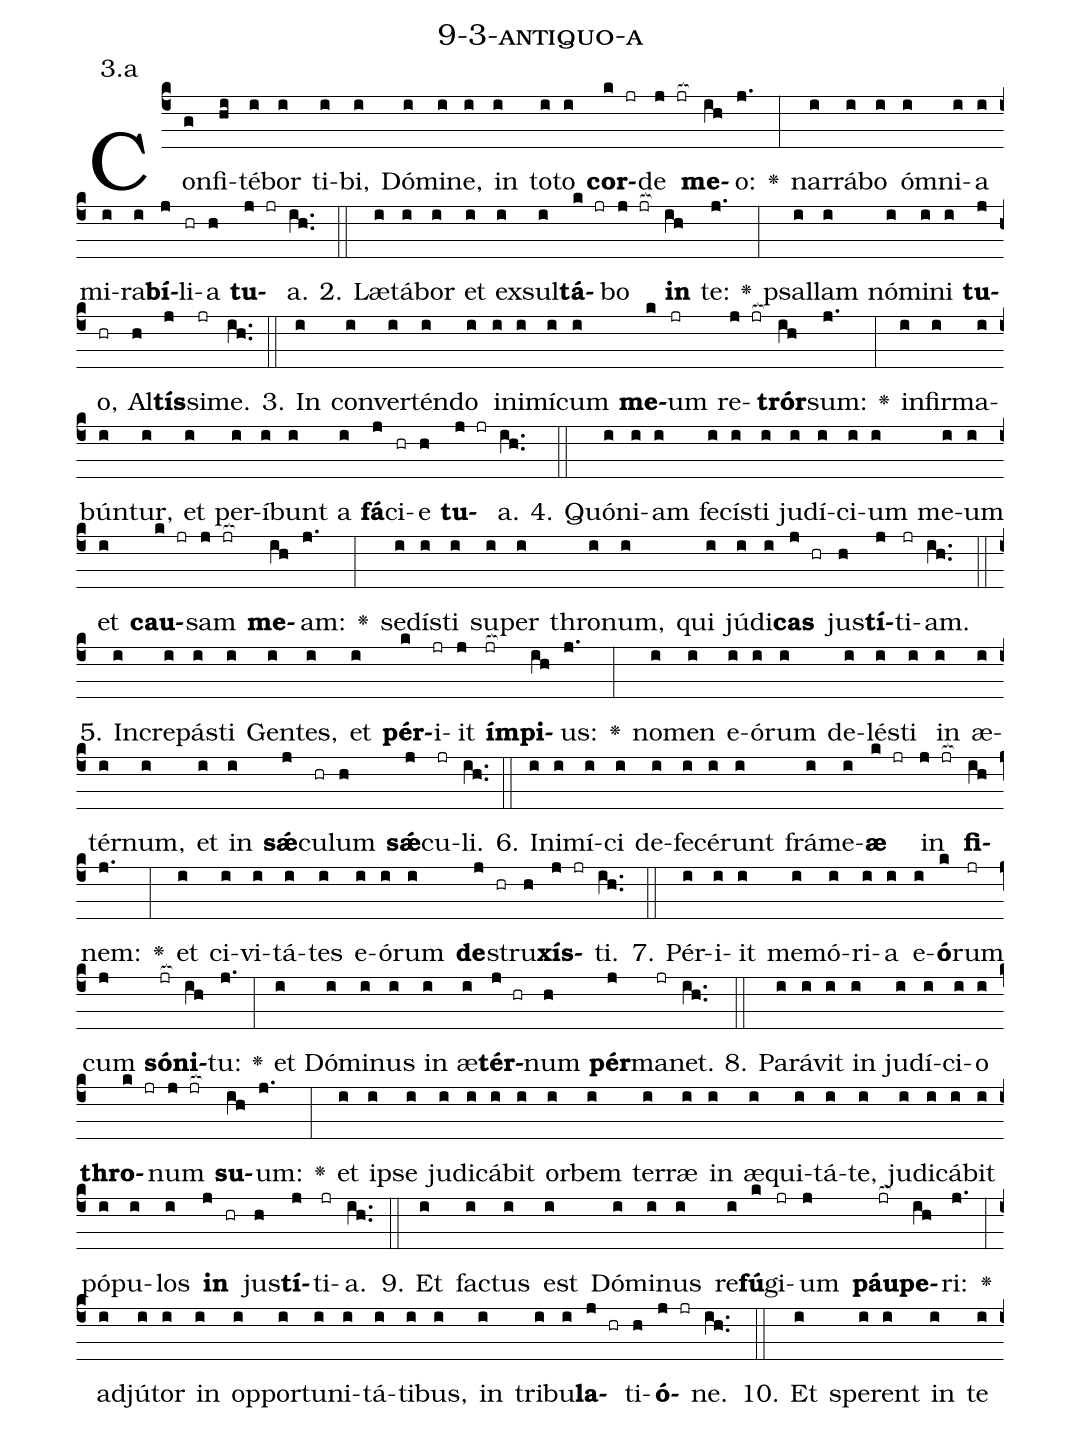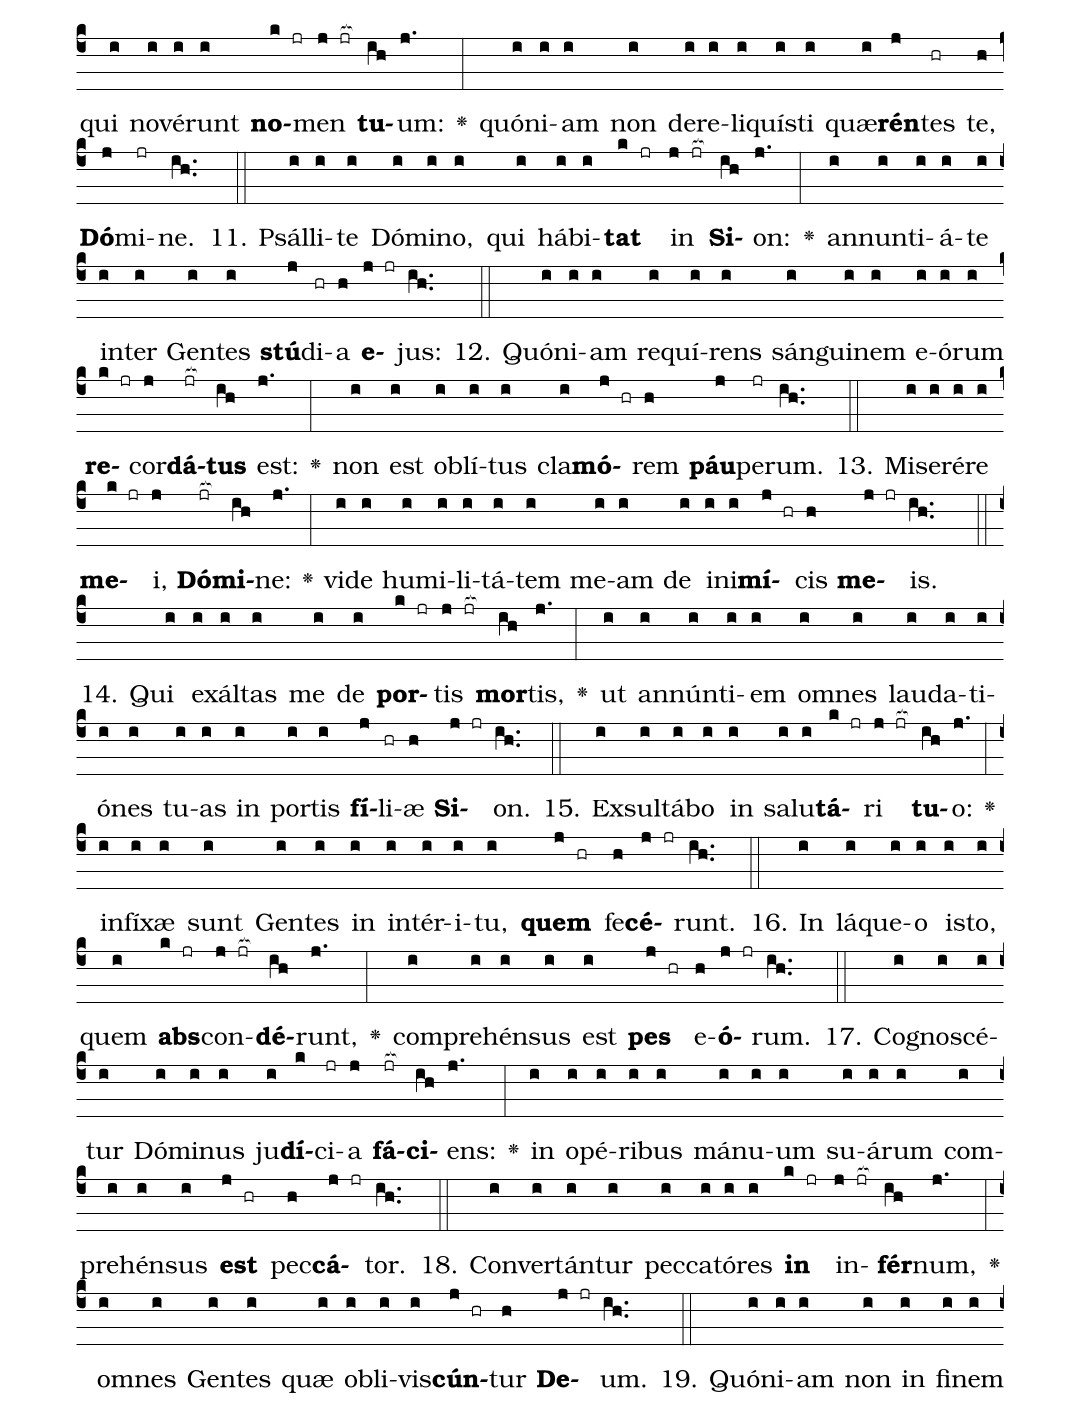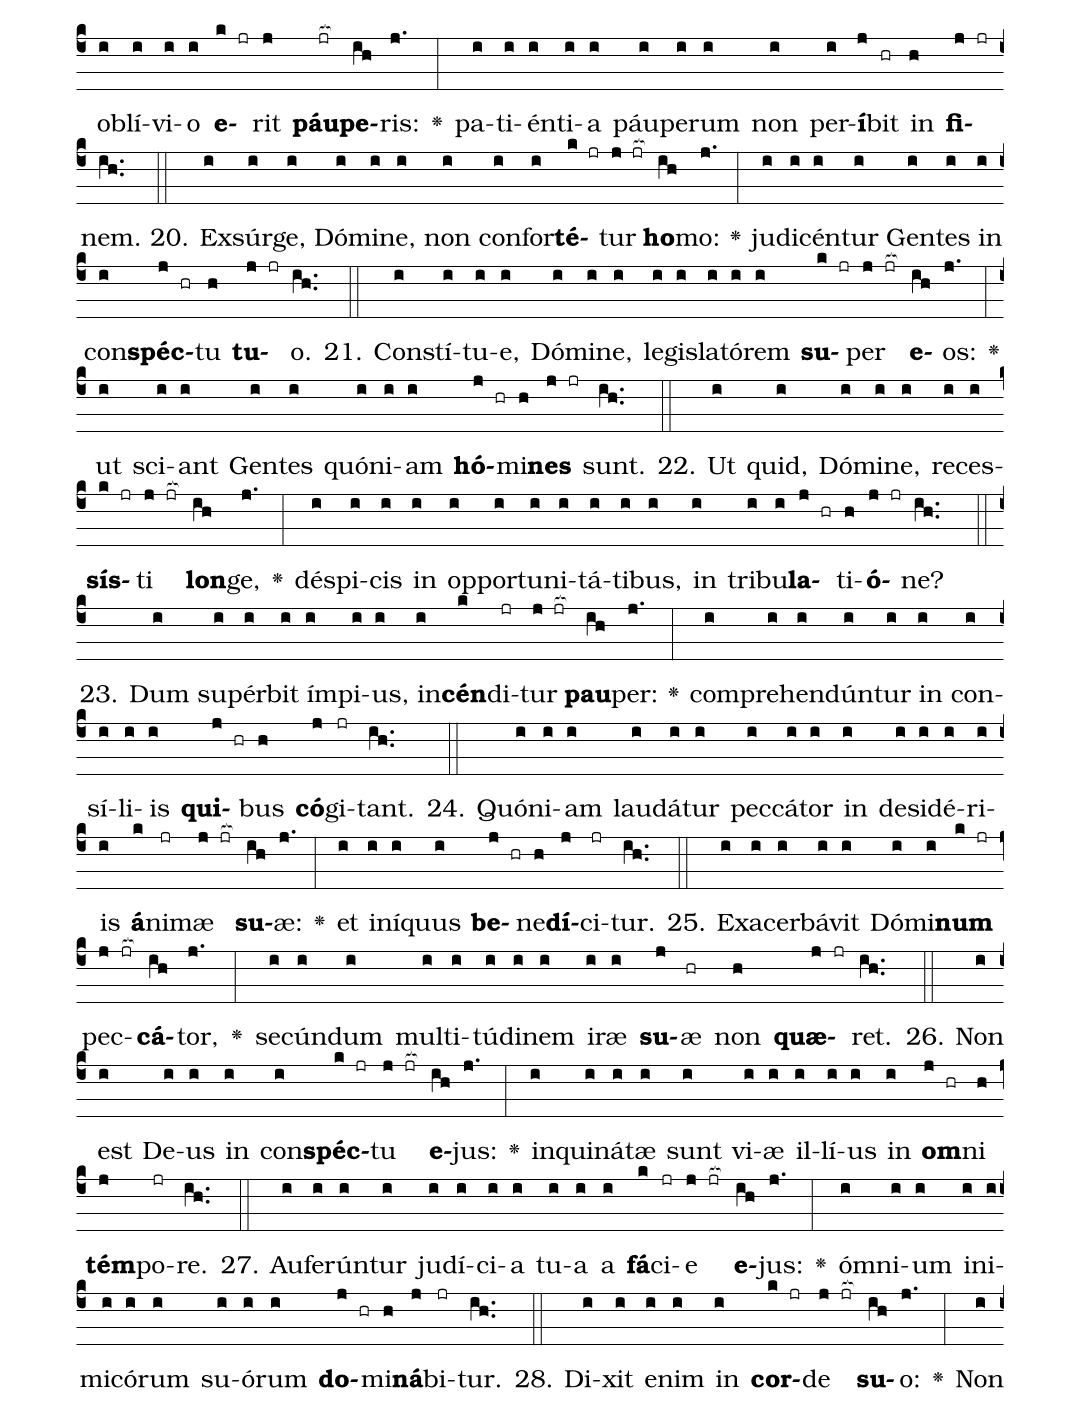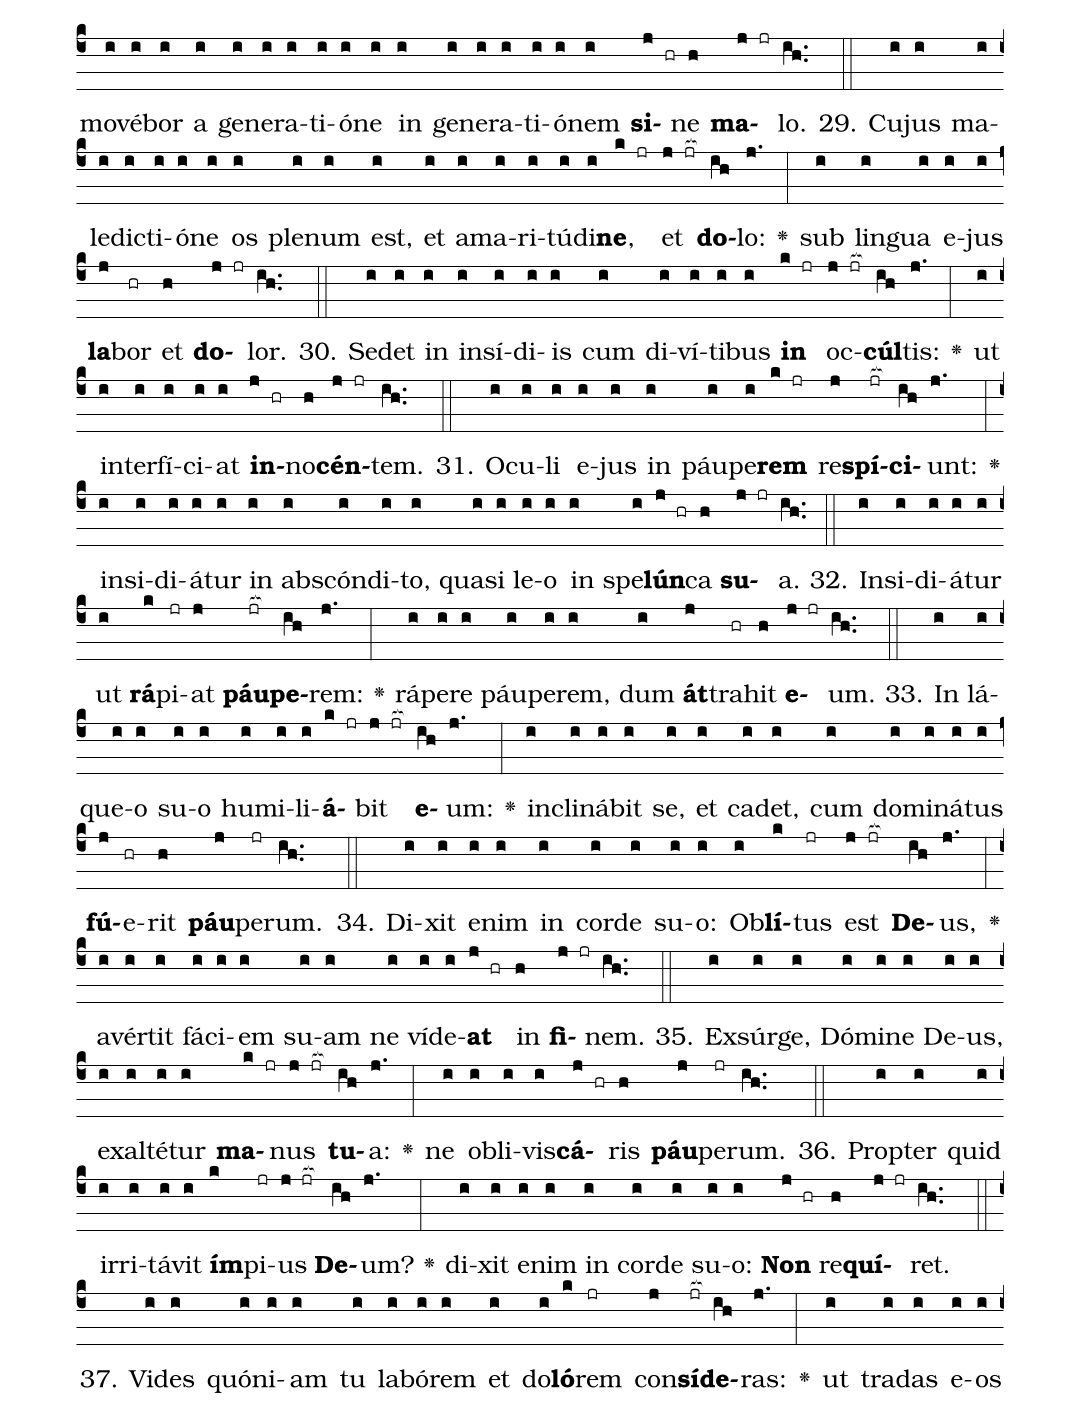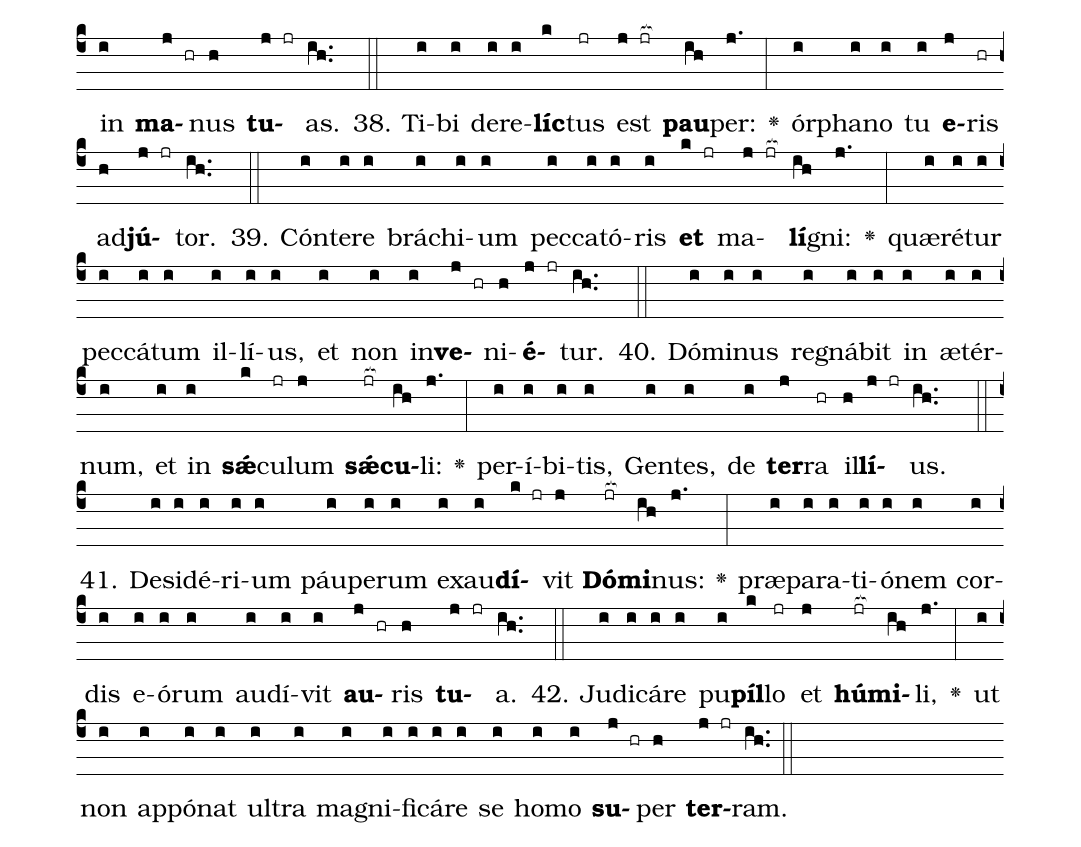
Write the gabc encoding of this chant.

name: 9-3-antiquo-a;
annotation: 3.a;
%%
(c4)Con(g)fi(hi)té(i)bor(i) ti(i)bi,(i) Dó(i)mi(i)ne,(i) in(i) to(i)to(i) <b>cor</b>(k jr)de(j jr[ocb:1{]) <b>me</b>(ih[ocb:0}])o:(j.) <v>\greheightstar</v>(:) nar(i)rá(i)bo(i) óm(i)ni(i)a(i) mi(i)ra(i)<b>bí</b>(j)li(hr)a(h) <b>tu</b>(j jr)a.(ih..) (::)
2. Læ(i)tá(i)bor(i) et(i) ex(i)sul(i)<b>tá</b>(k jr)bo(j jr[ocb:1{]) <b>in</b>(ih[ocb:0}]) te:(j.) <v>\greheightstar</v>(:) psal(i)lam(i) nó(i)mi(i)ni(i) <b>tu</b>(j)o,(hr) Al(h)<b>tís</b>(j)si(jr)me.(ih..) (::)
3. In(i) con(i)ver(i)tén(i)do(i) in(i)i(i)mí(i)cum(i) <b>me</b>(k)um(jr) re(j jr[ocb:1{])<b>trór</b>(ih[ocb:0}])sum:(j.) <v>\greheightstar</v>(:) in(i)fir(i)ma(i)bún(i)tur,(i) et(i) per(i)í(i)bunt(i) a(i) <b>fá</b>(j)ci(hr)e(h) <b>tu</b>(j jr)a.(ih..) (::)
4. Quón(i)i(i)am(i) fe(i)cís(i)ti(i) ju(i)dí(i)ci(i)um(i) me(i)um(i) et(i) <b>cau</b>(k jr)sam(j jr[ocb:1{]) <b>me</b>(ih[ocb:0}])am:(j.) <v>\greheightstar</v>(:) se(i)dís(i)ti(i) su(i)per(i) thro(i)num,(i) qui(i) jú(i)di(i)<b>cas</b>(j hr) jus(h)<b>tí</b>(j)ti(jr)am.(ih..) (::)
5. In(i)cre(i)pás(i)ti(i) Gen(i)tes,(i) et(i) <b>pér</b>(k)i(jr)it(j) <b>ím</b>(jr[ocb:1{])<b>pi</b>(ih[ocb:0}])us:(j.) <v>\greheightstar</v>(:) no(i)men(i) e(i)ó(i)rum(i) de(i)lés(i)ti(i) in(i) æ(i)tér(i)num,(i) et(i) in(i) <b>sǽ</b>(j)cu(hr)lum(h) <b>sǽ</b>(j)cu(jr)li.(ih..) (::)
6. In(i)i(i)mí(i)ci(i) de(i)fe(i)cé(i)runt(i) frá(i)me(i)<b>æ</b>(k jr) in(j jr[ocb:1{]) <b>fi</b>(ih[ocb:0}])nem:(j.) <v>\greheightstar</v>(:) et(i) ci(i)vi(i)tá(i)tes(i) e(i)ó(i)rum(i) <b>de</b>(j hr)stru(h)<b>xís</b>(j jr)ti.(ih..) (::)
7. Pér(i)i(i)it(i) me(i)mó(i)ri(i)a(i) e(i)<b>ó</b>(k)rum(jr) cum(j) <b>só</b>(jr[ocb:1{])<b>ni</b>(ih[ocb:0}])tu:(j.) <v>\greheightstar</v>(:) et(i) Dó(i)mi(i)nus(i) in(i) æ(i)<b>tér</b>(j hr)num(h) <b>pér</b>(j)ma(jr)net.(ih..) (::)
8. Pa(i)rá(i)vit(i) in(i) ju(i)dí(i)ci(i)o(i) <b>thro</b>(k jr)num(j jr[ocb:1{]) <b>su</b>(ih[ocb:0}])um:(j.) <v>\greheightstar</v>(:) et(i) ip(i)se(i) ju(i)di(i)cá(i)bit(i) or(i)bem(i) ter(i)ræ(i) in(i) æ(i)qui(i)tá(i)te,(i) ju(i)di(i)cá(i)bit(i) pó(i)pu(i)los(i) <b>in</b>(j hr) jus(h)<b>tí</b>(j)ti(jr)a.(ih..) (::)
9. Et(i) fac(i)tus(i) est(i) Dó(i)mi(i)nus(i) re(i)<b>fú</b>(k)gi(jr)um(j) <b>páu</b>(jr[ocb:1{])<b>pe</b>(ih[ocb:0}])ri:(j.) <v>\greheightstar</v>(:) ad(i)jú(i)tor(i) in(i) op(i)por(i)tu(i)ni(i)tá(i)ti(i)bus,(i) in(i) tri(i)bu(i)<b>la</b>(j hr)ti(h)<b>ó</b>(j jr)ne.(ih..) (::)
10. Et(i) spe(i)rent(i) in(i) te(i) qui(i) no(i)vé(i)runt(i) <b>no</b>(k jr)men(j jr[ocb:1{]) <b>tu</b>(ih[ocb:0}])um:(j.) <v>\greheightstar</v>(:) quón(i)i(i)am(i) non(i) de(i)re(i)li(i)quís(i)ti(i) quæ(i)<b>rén</b>(j)tes(hr) te,(h) <b>Dó</b>(j)mi(jr)ne.(ih..) (::)
11. Psál(i)li(i)te(i) Dó(i)mi(i)no,(i) qui(i) há(i)bi(i)<b>tat</b>(k jr) in(j jr[ocb:1{]) <b>Si</b>(ih[ocb:0}])on:(j.) <v>\greheightstar</v>(:) an(i)nun(i)ti(i)á(i)te(i) in(i)ter(i) Gen(i)tes(i) <b>stú</b>(j)di(hr)a(h) <b>e</b>(j jr)jus:(ih..) (::)
12. Quón(i)i(i)am(i) re(i)quí(i)rens(i) sán(i)gui(i)nem(i) e(i)ó(i)rum(i) <b>re</b>(k jr)cor(j)<b>dá</b>(jr[ocb:1{])<b>tus</b>(ih[ocb:0}]) est:(j.) <v>\greheightstar</v>(:) non(i) est(i) ob(i)lí(i)tus(i) cla(i)<b>mó</b>(j hr)rem(h) <b>páu</b>(j)pe(jr)rum.(ih..) (::)
13. Mi(i)se(i)ré(i)re(i) <b>me</b>(k jr)i,(j) <b>Dó</b>(jr[ocb:1{])<b>mi</b>(ih[ocb:0}])ne:(j.) <v>\greheightstar</v>(:) vi(i)de(i) hu(i)mi(i)li(i)tá(i)tem(i) me(i)am(i) de(i) in(i)i(i)<b>mí</b>(j hr)cis(h) <b>me</b>(j jr)is.(ih..) (::)
14. Qui(i) ex(i)ál(i)tas(i) me(i) de(i) <b>por</b>(k jr)tis(j jr[ocb:1{]) <b>mor</b>(ih[ocb:0}])tis,(j.) <v>\greheightstar</v>(:) ut(i) an(i)nún(i)ti(i)em(i) om(i)nes(i) lau(i)da(i)ti(i)ó(i)nes(i) tu(i)as(i) in(i) por(i)tis(i) <b>fí</b>(j)li(hr)æ(h) <b>Si</b>(j jr)on.(ih..) (::)
15. Ex(i)sul(i)tá(i)bo(i) in(i) sa(i)lu(i)<b>tá</b>(k jr)ri(j jr[ocb:1{]) <b>tu</b>(ih[ocb:0}])o:(j.) <v>\greheightstar</v>(:) in(i)fí(i)xæ(i) sunt(i) Gen(i)tes(i) in(i) in(i)tér(i)i(i)tu,(i) <b>quem</b>(j hr) fe(h)<b>cé</b>(j jr)runt.(ih..) (::)
16. In(i) lá(i)que(i)o(i) is(i)to,(i) quem(i) <b>abs</b>(k jr)con(j jr[ocb:1{])<b>dé</b>(ih[ocb:0}])runt,(j.) <v>\greheightstar</v>(:) com(i)pre(i)hén(i)sus(i) est(i) <b>pes</b>(j hr) e(h)<b>ó</b>(j jr)rum.(ih..) (::)
17. Co(i)gno(i)scé(i)tur(i) Dó(i)mi(i)nus(i) ju(i)<b>dí</b>(k)ci(jr)a(j) <b>fá</b>(jr[ocb:1{])<b>ci</b>(ih[ocb:0}])ens:(j.) <v>\greheightstar</v>(:) in(i) o(i)pé(i)ri(i)bus(i) má(i)nu(i)um(i) su(i)á(i)rum(i) com(i)pre(i)hén(i)sus(i) <b>est</b>(j hr) pec(h)<b>cá</b>(j jr)tor.(ih..) (::)
18. Con(i)ver(i)tán(i)tur(i) pec(i)ca(i)tó(i)res(i) <b>in</b>(k jr) in(j jr[ocb:1{])<b>fér</b>(ih[ocb:0}])num,(j.) <v>\greheightstar</v>(:) om(i)nes(i) Gen(i)tes(i) quæ(i) ob(i)li(i)vis(i)<b>cún</b>(j hr)tur(h) <b>De</b>(j jr)um.(ih..) (::)
19. Quón(i)i(i)am(i) non(i) in(i) fi(i)nem(i) ob(i)lí(i)vi(i)o(i) <b>e</b>(k jr)rit(j) <b>páu</b>(jr[ocb:1{])<b>pe</b>(ih[ocb:0}])ris:(j.) <v>\greheightstar</v>(:) pa(i)ti(i)én(i)ti(i)a(i) páu(i)pe(i)rum(i) non(i) per(i)<b>í</b>(j)bit(hr) in(h) <b>fi</b>(j jr)nem.(ih..) (::)
20. Ex(i)súr(i)ge,(i) Dó(i)mi(i)ne,(i) non(i) con(i)for(i)<b>té</b>(k jr)tur(j jr[ocb:1{]) <b>ho</b>(ih[ocb:0}])mo:(j.) <v>\greheightstar</v>(:) ju(i)di(i)cén(i)tur(i) Gen(i)tes(i) in(i) con(i)<b>spéc</b>(j hr)tu(h) <b>tu</b>(j jr)o.(ih..) (::)
21. Con(i)stí(i)tu(i)e,(i) Dó(i)mi(i)ne,(i) le(i)gis(i)la(i)tó(i)rem(i) <b>su</b>(k jr)per(j jr[ocb:1{]) <b>e</b>(ih[ocb:0}])os:(j.) <v>\greheightstar</v>(:) ut(i) sci(i)ant(i) Gen(i)tes(i) quón(i)i(i)am(i) <b>hó</b>(j hr)mi(h)<b>nes</b>(j jr) sunt.(ih..) (::)
22. Ut(i) quid,(i) Dó(i)mi(i)ne,(i) re(i)ces(i)<b>sís</b>(k jr)ti(j jr[ocb:1{]) <b>lon</b>(ih[ocb:0}])ge,(j.) <v>\greheightstar</v>(:) dé(i)spi(i)cis(i) in(i) op(i)por(i)tu(i)ni(i)tá(i)ti(i)bus,(i) in(i) tri(i)bu(i)<b>la</b>(j hr)ti(h)<b>ó</b>(j jr)ne?(ih..) (::)
23. Dum(i) su(i)pér(i)bit(i) ím(i)pi(i)us,(i) in(i)<b>cén</b>(k)di(jr)tur(j jr[ocb:1{]) <b>pau</b>(ih[ocb:0}])per:(j.) <v>\greheightstar</v>(:) com(i)pre(i)hen(i)dún(i)tur(i) in(i) con(i)sí(i)li(i)is(i) <b>qui</b>(j hr)bus(h) <b>có</b>(j)gi(jr)tant.(ih..) (::)
24. Quón(i)i(i)am(i) lau(i)dá(i)tur(i) pec(i)cá(i)tor(i) in(i) de(i)si(i)dé(i)ri(i)is(i) <b>á</b>(k)ni(jr)mæ(j jr[ocb:1{]) <b>su</b>(ih[ocb:0}])æ:(j.) <v>\greheightstar</v>(:) et(i) in(i)í(i)quus(i) <b>be</b>(j hr)ne(h)<b>dí</b>(j)ci(jr)tur.(ih..) (::)
25. Ex(i)a(i)cer(i)bá(i)vit(i) Dó(i)mi(i)<b>num</b>(k jr) pec(j jr[ocb:1{])<b>cá</b>(ih[ocb:0}])tor,(j.) <v>\greheightstar</v>(:) se(i)cún(i)dum(i) mul(i)ti(i)tú(i)di(i)nem(i) i(i)ræ(i) <b>su</b>(j)æ(hr) non(h) <b>quæ</b>(j jr)ret.(ih..) (::)
26. Non(i) est(i) De(i)us(i) in(i) con(i)<b>spéc</b>(k jr)tu(j jr[ocb:1{]) <b>e</b>(ih[ocb:0}])jus:(j.) <v>\greheightstar</v>(:) in(i)qui(i)ná(i)tæ(i) sunt(i) vi(i)æ(i) il(i)lí(i)us(i) in(i) <b>om</b>(j hr)ni(h) <b>tém</b>(j)po(jr)re.(ih..) (::)
27. Au(i)fe(i)rún(i)tur(i) ju(i)dí(i)ci(i)a(i) tu(i)a(i) a(i) <b>fá</b>(k)ci(jr)e(j jr[ocb:1{]) <b>e</b>(ih[ocb:0}])jus:(j.) <v>\greheightstar</v>(:) óm(i)ni(i)um(i) in(i)i(i)mi(i)có(i)rum(i) su(i)ó(i)rum(i) <b>do</b>(j hr)mi(h)<b>ná</b>(j)bi(jr)tur.(ih..) (::)
28. Di(i)xit(i) e(i)nim(i) in(i) <b>cor</b>(k jr)de(j jr[ocb:1{]) <b>su</b>(ih[ocb:0}])o:(j.) <v>\greheightstar</v>(:) Non(i) mo(i)vé(i)bor(i) a(i) ge(i)ne(i)ra(i)ti(i)ó(i)ne(i) in(i) ge(i)ne(i)ra(i)ti(i)ó(i)nem(i) <b>si</b>(j hr)ne(h) <b>ma</b>(j jr)lo.(ih..) (::)
29. Cu(i)jus(i) ma(i)le(i)dic(i)ti(i)ó(i)ne(i) os(i) ple(i)num(i) est,(i) et(i) a(i)ma(i)ri(i)tú(i)di(i)<b>ne</b>,(k jr) et(j jr[ocb:1{]) <b>do</b>(ih[ocb:0}])lo:(j.) <v>\greheightstar</v>(:) sub(i) lin(i)gua(i) e(i)jus(i) <b>la</b>(j)bor(hr) et(h) <b>do</b>(j jr)lor.(ih..) (::)
30. Se(i)det(i) in(i) in(i)sí(i)di(i)is(i) cum(i) di(i)ví(i)ti(i)bus(i) <b>in</b>(k jr) oc(j jr[ocb:1{])<b>cúl</b>(ih[ocb:0}])tis:(j.) <v>\greheightstar</v>(:) ut(i) in(i)ter(i)fí(i)ci(i)at(i) <b>in</b>(j hr)no(h)<b>cén</b>(j jr)tem.(ih..) (::)
31. O(i)cu(i)li(i) e(i)jus(i) in(i) páu(i)pe(i)<b>rem</b>(k jr) re(j)<b>spí</b>(jr[ocb:1{])<b>ci</b>(ih[ocb:0}])unt:(j.) <v>\greheightstar</v>(:) in(i)si(i)di(i)á(i)tur(i) in(i) abs(i)cón(i)di(i)to,(i) qua(i)si(i) le(i)o(i) in(i) spe(i)<b>lún</b>(j hr)ca(h) <b>su</b>(j jr)a.(ih..) (::)
32. In(i)si(i)di(i)á(i)tur(i) ut(i) <b>rá</b>(k)pi(jr)at(j) <b>páu</b>(jr[ocb:1{])<b>pe</b>(ih[ocb:0}])rem:(j.) <v>\greheightstar</v>(:) rá(i)pe(i)re(i) páu(i)pe(i)rem,(i) dum(i) <b>át</b>(j)tra(hr)hit(h) <b>e</b>(j jr)um.(ih..) (::)
33. In(i) lá(i)que(i)o(i) su(i)o(i) hu(i)mi(i)li(i)<b>á</b>(k jr)bit(j jr[ocb:1{]) <b>e</b>(ih[ocb:0}])um:(j.) <v>\greheightstar</v>(:) in(i)cli(i)ná(i)bit(i) se,(i) et(i) ca(i)det,(i) cum(i) do(i)mi(i)ná(i)tus(i) <b>fú</b>(j)e(hr)rit(h) <b>páu</b>(j)pe(jr)rum.(ih..) (::)
34. Di(i)xit(i) e(i)nim(i) in(i) cor(i)de(i) su(i)o:(i) Ob(i)<b>lí</b>(k)tus(jr) est(j jr[ocb:1{]) <b>De</b>(ih[ocb:0}])us,(j.) <v>\greheightstar</v>(:) a(i)vér(i)tit(i) fá(i)ci(i)em(i) su(i)am(i) ne(i) ví(i)de(i)<b>at</b>(j hr) in(h) <b>fi</b>(j jr)nem.(ih..) (::)
35. Ex(i)súr(i)ge,(i) Dó(i)mi(i)ne(i) De(i)us,(i) ex(i)al(i)té(i)tur(i) <b>ma</b>(k jr)nus(j jr[ocb:1{]) <b>tu</b>(ih[ocb:0}])a:(j.) <v>\greheightstar</v>(:) ne(i) ob(i)li(i)vis(i)<b>cá</b>(j hr)ris(h) <b>páu</b>(j)pe(jr)rum.(ih..) (::)
36. Prop(i)ter(i) quid(i) ir(i)ri(i)tá(i)vit(i) <b>ím</b>(k)pi(jr)us(j jr[ocb:1{]) <b>De</b>(ih[ocb:0}])um?(j.) <v>\greheightstar</v>(:) di(i)xit(i) e(i)nim(i) in(i) cor(i)de(i) su(i)o:(i) <b>Non</b>(j hr) re(h)<b>quí</b>(j jr)ret.(ih..) (::)
37. Vi(i)des(i) quón(i)i(i)am(i) tu(i) la(i)bó(i)rem(i) et(i) do(i)<b>ló</b>(k)rem(jr) con(j)<b>sí</b>(jr[ocb:1{])<b>de</b>(ih[ocb:0}])ras:(j.) <v>\greheightstar</v>(:) ut(i) tra(i)das(i) e(i)os(i) in(i) <b>ma</b>(j hr)nus(h) <b>tu</b>(j jr)as.(ih..) (::)
38. Ti(i)bi(i) de(i)re(i)<b>líc</b>(k)tus(jr) est(j jr[ocb:1{]) <b>pau</b>(ih[ocb:0}])per:(j.) <v>\greheightstar</v>(:) ór(i)pha(i)no(i) tu(i) <b>e</b>(j)ris(hr) ad(h)<b>jú</b>(j jr)tor.(ih..) (::)
39. Cón(i)te(i)re(i) brá(i)chi(i)um(i) pec(i)ca(i)tó(i)ris(i) <b>et</b>(k jr) ma(j jr[ocb:1{])<b>lí</b>(ih[ocb:0}])gni:(j.) <v>\greheightstar</v>(:) quæ(i)ré(i)tur(i) pec(i)cá(i)tum(i) il(i)lí(i)us,(i) et(i) non(i) in(i)<b>ve</b>(j hr)ni(h)<b>é</b>(j jr)tur.(ih..) (::)
40. Dó(i)mi(i)nus(i) re(i)gná(i)bit(i) in(i) æ(i)tér(i)num,(i) et(i) in(i) <b>sǽ</b>(k)cu(jr)lum(j) <b>sǽ</b>(jr[ocb:1{])<b>cu</b>(ih[ocb:0}])li:(j.) <v>\greheightstar</v>(:) per(i)í(i)bi(i)tis,(i) Gen(i)tes,(i) de(i) <b>ter</b>(j)ra(hr) il(h)<b>lí</b>(j jr)us.(ih..) (::)
41. De(i)si(i)dé(i)ri(i)um(i) páu(i)pe(i)rum(i) ex(i)au(i)<b>dí</b>(k jr)vit(j) <b>Dó</b>(jr[ocb:1{])<b>mi</b>(ih[ocb:0}])nus:(j.) <v>\greheightstar</v>(:) præ(i)pa(i)ra(i)ti(i)ó(i)nem(i) cor(i)dis(i) e(i)ó(i)rum(i) au(i)dí(i)vit(i) <b>au</b>(j hr)ris(h) <b>tu</b>(j jr)a.(ih..) (::)
42. Ju(i)di(i)cá(i)re(i) pu(i)<b>píl</b>(k)lo(jr) et(j) <b>hú</b>(jr[ocb:1{])<b>mi</b>(ih[ocb:0}])li,(j.) <v>\greheightstar</v>(:) ut(i) non(i) ap(i)pó(i)nat(i) ul(i)tra(i) ma(i)gni(i)fi(i)cá(i)re(i) se(i) ho(i)mo(i) <b>su</b>(j hr)per(h) <b>ter</b>(j jr)ram.(ih..) (::)
